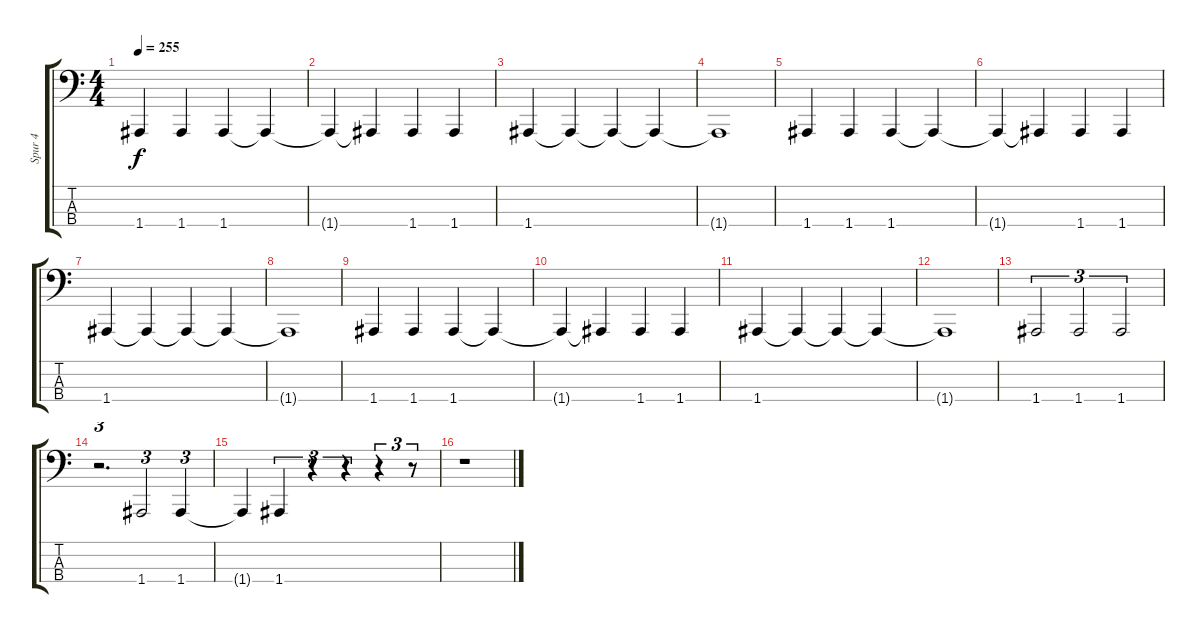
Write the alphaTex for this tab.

\track ("Spur 4" "Spur 4") {instrument electricbasspick}
\staff {score tabs}
\tuning (D2 A1 E1 A0) {hide}
\ts (4 4)
\tempo 255
\clef f4
\ks c
1.4.4{dy f} 1.4.4 1.4.4 1.4{t}.4 |
1.4{t}.4 1.4{t}.4 1.4.4 1.4.4 |
1.4.4 1.4{t}.4 1.4{t}.4 1.4{t}.4 |
1.4{t}.1 |
1.4.4 1.4.4 1.4.4 1.4{t}.4 |
1.4{t}.4 1.4{t}.4 1.4.4 1.4.4 |
1.4.4 1.4{t}.4 1.4{t}.4 1.4{t}.4 |
1.4{t}.1 |
1.4.4 1.4.4 1.4.4 1.4{t}.4 |
1.4{t}.4 1.4{t}.4 1.4.4 1.4.4 |
1.4.4 1.4{t}.4 1.4{t}.4 1.4{t}.4 |
1.4{t}.1 |
1.4.2{tu (3 2)} 1.4.2{tu (3 2)} 1.4.2{tu (3 2)} |
r.2{d tu (3 2)} 1.4.2{tu (3 2)} 1.4.4{tu (3 2)} |
1.4{t}.4 1.4.4{tu (3 2)} r.4{tu (3 2)} r.4{tu (3 2)} r.4{tu (3 2)} r.8{tu (3 2)} |
r.1
